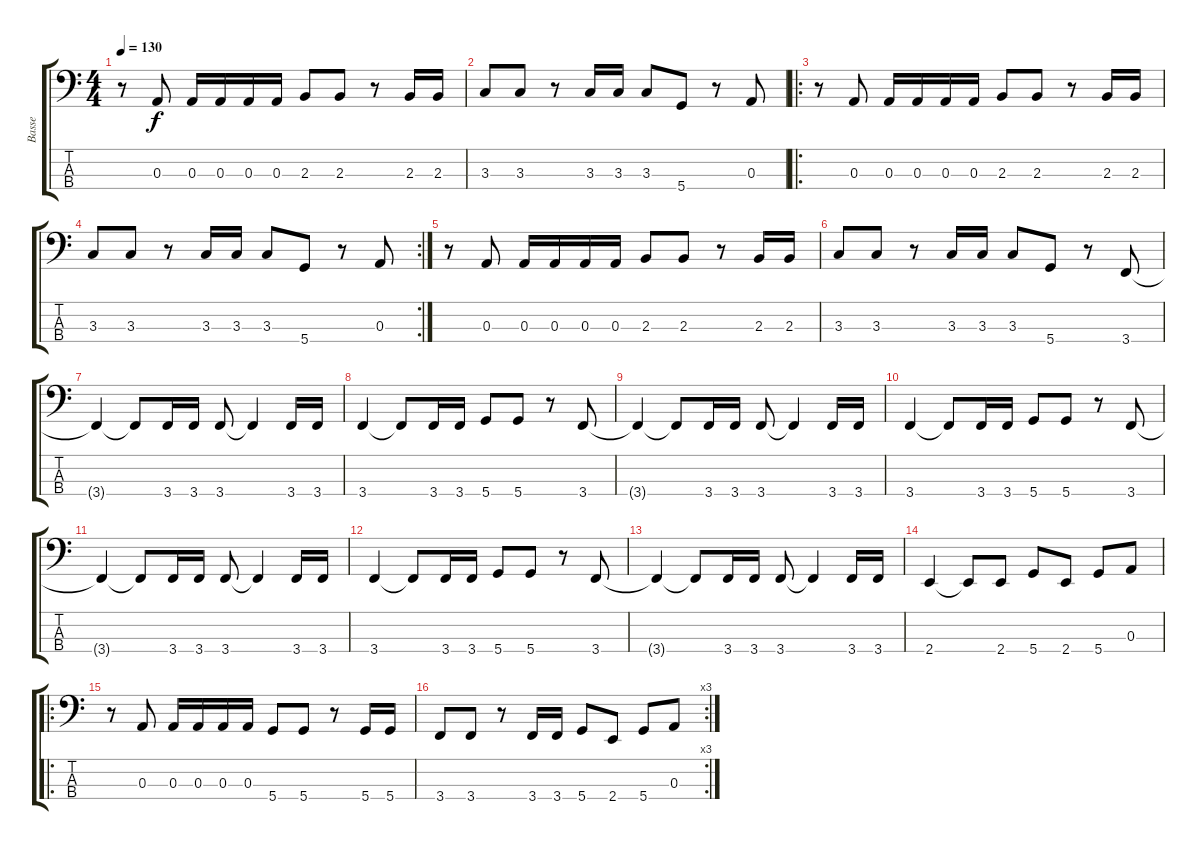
\track ("Basse" "Basse") {instrument electricbasspick}
\staff {score tabs}
\tuning (G2 D2 A1 D1) {hide}
\ts (4 4)
\tempo 130
\clef f4
\ks c
r.8{dy f instrument electricbasspick} 0.3.8 0.3.16 0.3.16 0.3.16 0.3.16 2.3.8 2.3.8 r.8 2.3.16 2.3.16 |
3.3.8 3.3.8 r.8 3.3.16 3.3.16 3.3.8 5.4.8 r.8 0.3.8 |
\ro
r.8 0.3.8 0.3.16 0.3.16 0.3.16 0.3.16 2.3.8 2.3.8 r.8 2.3.16 2.3.16 |
\rc 2
3.3.8 3.3.8 r.8 3.3.16 3.3.16 3.3.8 5.4.8 r.8 0.3.8 |
r.8 0.3.8 0.3.16 0.3.16 0.3.16 0.3.16 2.3.8 2.3.8 r.8 2.3.16 2.3.16 |
3.3.8 3.3.8 r.8 3.3.16 3.3.16 3.3.8 5.4.8 r.8 3.4.8 |
3.4{t}.4 3.4{t}.8 3.4.16 3.4.16 3.4.8 3.4{t}.4 3.4.16 3.4.16 |
3.4.4 3.4{t}.8 3.4.16 3.4.16 5.4.8 5.4.8 r.8 3.4.8 |
3.4{t}.4 3.4{t}.8 3.4.16 3.4.16 3.4.8 3.4{t}.4 3.4.16 3.4.16 |
3.4.4 3.4{t}.8 3.4.16 3.4.16 5.4.8 5.4.8 r.8 3.4.8 |
3.4{t}.4 3.4{t}.8 3.4.16 3.4.16 3.4.8 3.4{t}.4 3.4.16 3.4.16 |
3.4.4 3.4{t}.8 3.4.16 3.4.16 5.4.8 5.4.8 r.8 3.4.8 |
3.4{t}.4 3.4{t}.8 3.4.16 3.4.16 3.4.8 3.4{t}.4 3.4.16 3.4.16 |
2.4.4 2.4{t}.8 2.4.8 5.4.8 2.4.8 5.4.8 0.3.8 |
\ro
r.8 0.3.8 0.3.16 0.3.16 0.3.16 0.3.16 5.4.8 5.4.8 r.8 5.4.16 5.4.16 |
\rc 3
3.4.8 3.4.8 r.8 3.4.16 3.4.16 5.4.8 2.4.8 5.4.8 0.3.8
